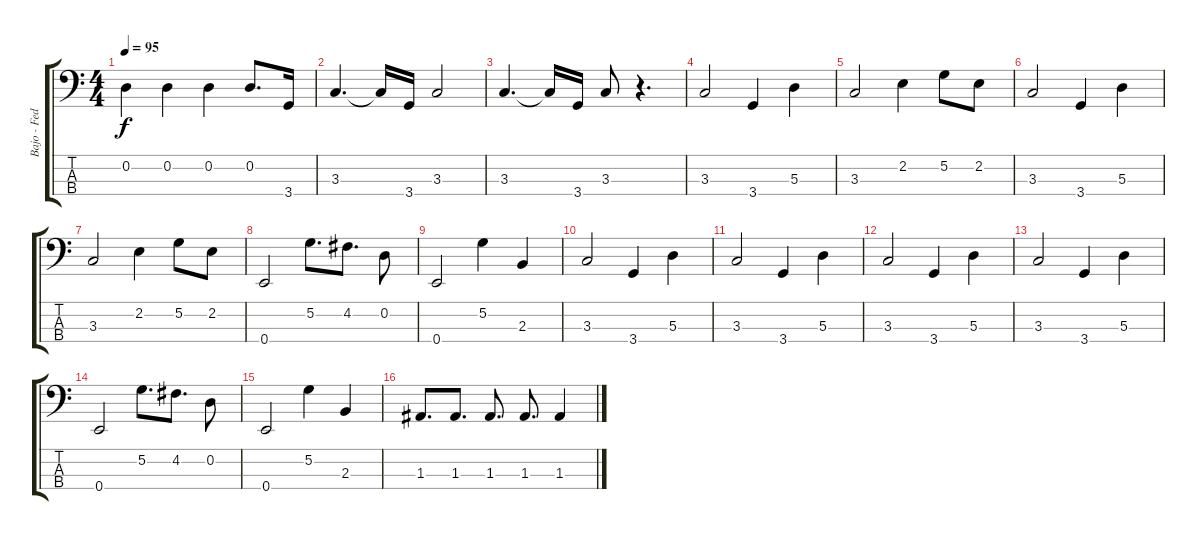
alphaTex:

\track ("Bajo - Federico Fong" "Bajo - Fed") {instrument electricbassfinger}
\staff {score tabs}
\tuning (G2 D2 A1 E1) {hide}
\ts (4 4)
\tempo 95
\clef f4
\ks c
0.2.4{dy f} 0.2.4 0.2.4 0.2.8{d} 3.4.16 |
3.3.4{d} 3.3{t}.16 3.4.16 3.3.2 |
3.3.4{d} 3.3{t}.16 3.4.16 3.3.8 r.4{d} |
3.3.2 3.4.4 5.3.4 |
3.3.2 2.2.4 5.2.8 2.2.8 |
3.3.2 3.4.4 5.3.4 |
3.3.2 2.2.4 5.2.8 2.2.8 |
0.4.2 5.2.8{d} 4.2.8{d} 0.2.8 |
0.4.2 5.2.4 2.3.4 |
3.3.2 3.4.4 5.3.4 |
3.3.2 3.4.4 5.3.4 |
3.3.2 3.4.4 5.3.4 |
3.3.2 3.4.4 5.3.4 |
0.4.2 5.2.8{d} 4.2.8{d} 0.2.8 |
0.4.2 5.2.4 2.3.4 |
1.3.8{d} 1.3.8{d} 1.3.8{d} 1.3.8{d} 1.3.4
